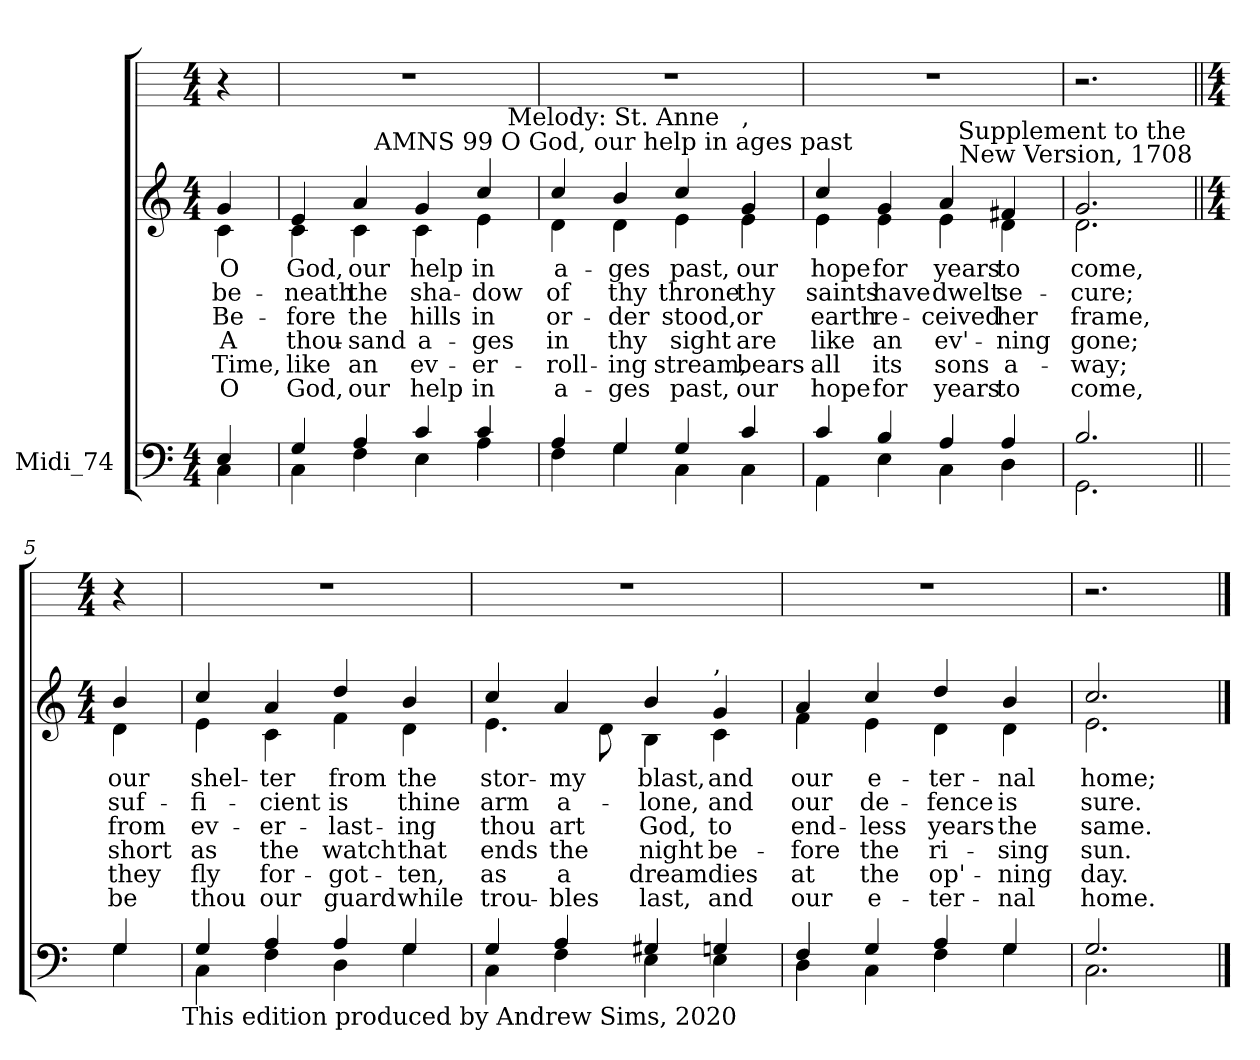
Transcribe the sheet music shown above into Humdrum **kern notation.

**kern	**kern	**text	**text	**text	**text	**text	**text	**kern
*part3	*part2	*part2	*part2	*part2	*part2	*part2	*part2	*part1
*staff3	*staff2	*staff2	*staff2	*staff2	*staff2	*staff2	*staff2	*staff1
*I"Midi_74	*	*	*	*	*	*	*	*
*clefF4	*clefG2	*	*	*	*	*	*	*
*k[]	*k[]	*	*	*	*	*	*	*
*C:	*C:	*	*	*	*	*	*	*
*M4/4	*M4/4	*	*	*	*	*	*	*M4/4
=	=	=	=	=	=	=	=	=
*^	*	*	*	*	*	*	*	*
!	!	!LO:TX:a:cj:t=Isaac Watts\n(1674-1748)	!	!	!	!	!	!	!
!	!	!	!LO:LY:b	!LO:LY:b	!LO:LY:b	!LO:LY:b	!LO:LY:b	!LO:LY:b	!
*	*	*^	*	*	*	*	*	*	*
4E/	4C\	4g/	4c\	O	be-	-Be-	-A	Time,	O	4r
=1	=1	=1	=1	=1	=1	=1	=1	=1	=1	=1
!	!	!	!	!LO:LY:b	!LO:LY:b	!LO:LY:b	!LO:LY:b	!LO:LY:b	!LO:LY:b	!
4G/	4C\	4e/	4c\	God,	neath	fore	thou-	-like	God,	1r
!	!	!	!	!LO:LY:b	!LO:LY:b	!LO:LY:b	!LO:LY:b	!LO:LY:b	!LO:LY:b	!
4A/	4F\	4a/	4c\	our	the	the	sand	an	our	.
!	!	!	!	!LO:LY:b	!LO:LY:b	!LO:LY:b	!LO:LY:b	!LO:LY:b	!LO:LY:b	!
4c/	4E\	4g/	4c\	help	sha-	-hills	a-	-ev-	-help	.
!	!	!	!	!LO:LY:b	!LO:LY:b	!LO:LY:b	!LO:LY:b	!LO:LY:b	!LO:LY:b	!
4c/	4A\	4cc/	4e\	in	dow	in	ges	er-	-in	.
=2	=2	=2	=2	=2	=2	=2	=2	=2	=2	=2
!	!	!	!	!LO:LY:b	!LO:LY:b	!LO:LY:b	!LO:LY:b	!LO:LY:b	!LO:LY:b	!
4A/	4F\	4cc/	4d\	a-	-of	or-	-in	roll-	-a-	1r
!	!	!LO:TX:a:cj:t=AMNS 99 O God, our help in ages past	!	!	!	!	!	!	!	!
!	!	!LO:TX:a:cj:t=Melody&colon; St. Anne	!	!	!	!	!	!	!	!
!	!	!	!	!LO:LY:b	!LO:LY:b	!LO:LY:b	!LO:LY:b	!LO:LY:b	!LO:LY:b	!
4G/	4G\	4b/	4d\	-ges	thy	der	thy	ing	ges	.
!	!	!	!	!LO:LY:b	!LO:LY:b	!LO:LY:b	!LO:LY:b	!LO:LY:b	!LO:LY:b	!
4G/	4C\	4cc/	4e\	past,	throne	stood,	sight	stream,	past,	.
!	!	!LO:TX:a:t=,	!	!	!	!	!	!	!	!
!	!	!	!	!LO:LY:b	!LO:LY:b	!LO:LY:b	!LO:LY:b	!LO:LY:b	!LO:LY:b	!
4c/	4C\	4g/	4e\	our	thy	or	are	bears	our	.
=3	=3	=3	=3	=3	=3	=3	=3	=3	=3	=3
!	!	!	!	!LO:LY:b	!LO:LY:b	!LO:LY:b	!LO:LY:b	!LO:LY:b	!LO:LY:b	!
4c/	4AA\	4cc/	4e\	hope	saints	earth	like	all	hope	1r
!	!	!	!	!LO:LY:b	!LO:LY:b	!LO:LY:b	!LO:LY:b	!LO:LY:b	!LO:LY:b	!
4B/	4E\	4g/	4e\	for	have	re-	-an	its	for	.
!	!	!	!	!LO:LY:b	!LO:LY:b	!LO:LY:b	!LO:LY:b	!LO:LY:b	!LO:LY:b	!
4A/	4C\	4a/	4e\	years	dwelt	ceived	ev'-	-sons	years	.
!	!	!	!	!LO:LY:b	!LO:LY:b	!LO:LY:b	!LO:LY:b	!LO:LY:b	!LO:LY:b	!
4A/	4D\	4f#X/	4d\	to	se-	-her	ning	a-	-to	.
=4	=4	=4	=4	=4	=4	=4	=4	=4	=4	=4
!	!	!LO:TX:a:cj:t=Supplement to the \nNew Version, 1708	!	!	!	!	!	!	!	!
!	!	!	!	!LO:LY:b	!LO:LY:b	!LO:LY:b	!LO:LY:b	!LO:LY:b	!LO:LY:b	!
2.B/	2.GG\	2.g/	2.d\	come,	cure;	frame,	gone;	way;	come,	2.r
!!LO:LB:g=z
=5||	=5||	=5||	=5||	=5||	=5||	=5||	=5||	=5||	=5||	=5||
*	*	*M4/4	*	*	*	*	*	*	*	*M4/4
!	!	!	!	!LO:LY:b	!LO:LY:b	!LO:LY:b	!LO:LY:b	!LO:LY:b	!LO:LY:b	!
4G/	4G\	4b/	4d\	our	suf-	-from	short	they	be	4r
!	!LO:TX:b:t=This edition produced by Andrew Sims, 2020	!	!	!	!	!	!	!	!	!
=6	=6	=6	=6	=6	=6	=6	=6	=6	=6	=6
!	!	!	!	!LO:LY:b	!LO:LY:b	!LO:LY:b	!LO:LY:b	!LO:LY:b	!LO:LY:b	!
4G/	4C\	4cc/	4e\	shel-	-fi-	-ev-	-as	fly	thou	1r
!	!	!	!	!LO:LY:b	!LO:LY:b	!LO:LY:b	!LO:LY:b	!LO:LY:b	!LO:LY:b	!
4A/	4F\	4a/	4c\	ter	cient	er-	-the	for-	-our	.
!	!	!	!	!LO:LY:b	!LO:LY:b	!LO:LY:b	!LO:LY:b	!LO:LY:b	!LO:LY:b	!
4A/	4D\	4dd/	4f\	from	is	last-	-watch	got-	-guard	.
!	!	!	!	!LO:LY:b	!LO:LY:b	!LO:LY:b	!LO:LY:b	!LO:LY:b	!LO:LY:b	!
4G/	4G\	4b/	4d\	the	thine	ing	that	ten,	while	.
=7	=7	=7	=7	=7	=7	=7	=7	=7	=7	=7
!	!	!	!	!LO:LY:b	!LO:LY:b	!LO:LY:b	!LO:LY:b	!LO:LY:b	!LO:LY:b	!
4G/	4C\	4cc/	4.e\	stor-	-arm	thou	ends	as	trou-	1r
!	!	!	!	!LO:LY:b	!LO:LY:b	!LO:LY:b	!LO:LY:b	!LO:LY:b	!LO:LY:b	!
4A/	4F\	4a/	.	-my	a-	-art	the	a	bles	.
.	.	.	8d\	.	.	.	.	.	.	.
!	!	!	!	!LO:LY:b	!LO:LY:b	!LO:LY:b	!LO:LY:b	!LO:LY:b	!LO:LY:b	!
4G#X/	4E\	4b/	4B\	blast,	lone,	God,	night	dream	last,	.
!	!	!LO:TX:a:t=,	!	!	!	!	!	!	!	!
!	!	!	!	!LO:LY:b	!LO:LY:b	!LO:LY:b	!LO:LY:b	!LO:LY:b	!LO:LY:b	!
4Gn/	4E\	4g/	4c\	and	and	to	be-	-dies	and	.
=8	=8	=8	=8	=8	=8	=8	=8	=8	=8	=8
!	!	!	!	!LO:LY:b	!LO:LY:b	!LO:LY:b	!LO:LY:b	!LO:LY:b	!LO:LY:b	!
4F/	4D\	4a/	4f\	our	our	end-	-fore	at	our	1r
!	!	!	!	!LO:LY:b	!LO:LY:b	!LO:LY:b	!LO:LY:b	!LO:LY:b	!LO:LY:b	!
4G/	4C\	4cc/	4e\	e-	-de-	-less	the	the	e-	.
!	!	!	!	!LO:LY:b	!LO:LY:b	!LO:LY:b	!LO:LY:b	!LO:LY:b	!LO:LY:b	!
4A/	4F\	4dd/	4d\	-ter-	-fence	years	ri-	-op'-	-ter-	.
!	!	!	!	!LO:LY:b	!LO:LY:b	!LO:LY:b	!LO:LY:b	!LO:LY:b	!LO:LY:b	!
4G/	4G\	4b/	4d\	-nal	is	the	sing	ning	nal	.
=9	=9	=9	=9	=9	=9	=9	=9	=9	=9	=9
!	!	!	!	!LO:LY:b	!LO:LY:b	!LO:LY:b	!LO:LY:b	!LO:LY:b	!LO:LY:b	!
2.G/	2.C\	2.cc/	2.e\	home;	sure.	same.	sun.	day.	home.	2.r
*v	*v	*	*	*	*	*	*	*	*	*
*	*v	*v	*	*	*	*	*	*	*
==	==	==	==	==	==	==	==	==
*-	*-	*-	*-	*-	*-	*-	*-	*-
